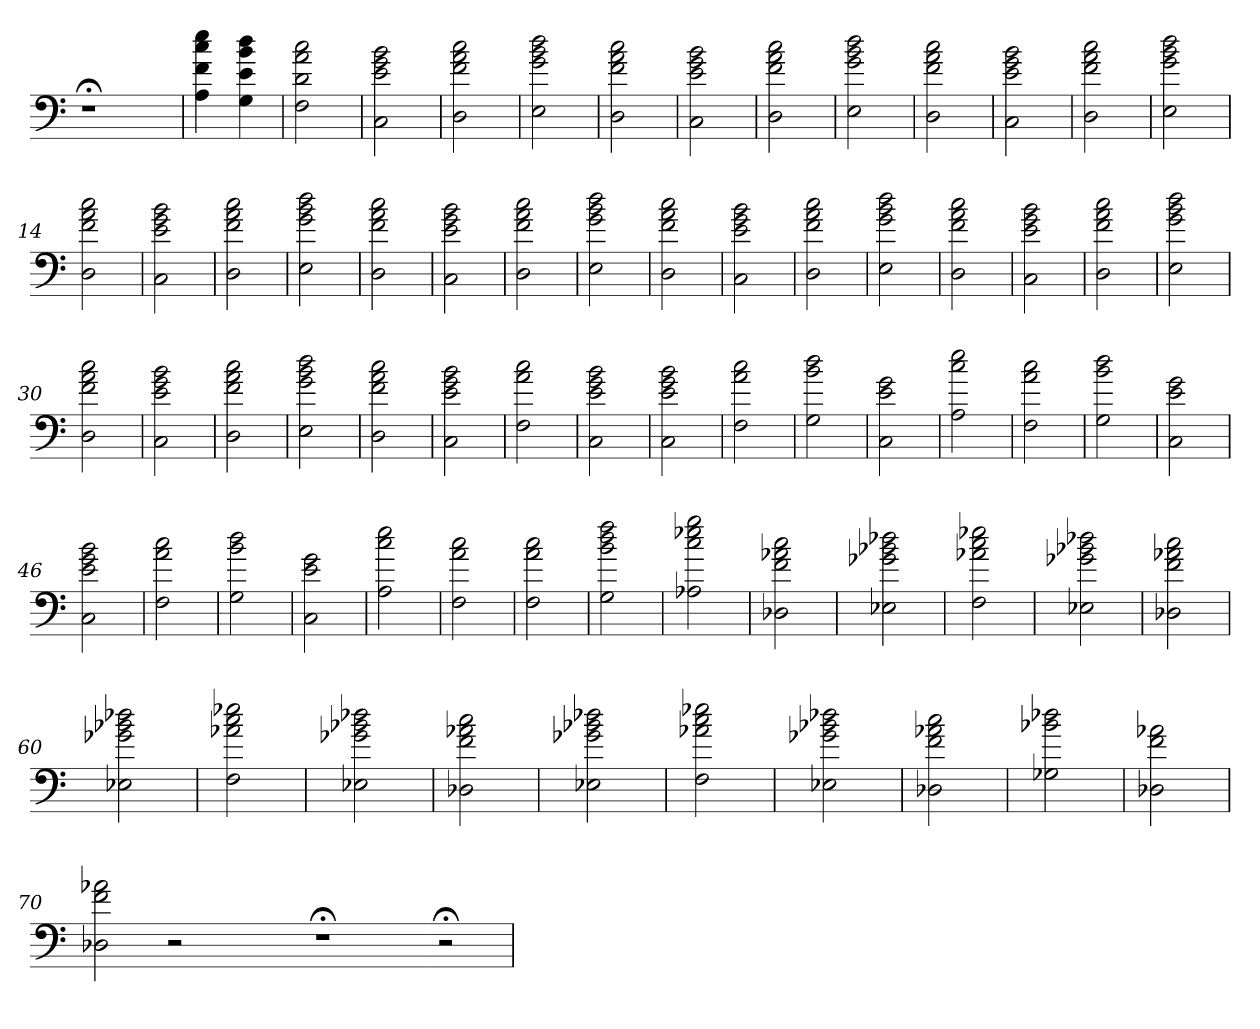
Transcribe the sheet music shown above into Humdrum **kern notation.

**kern
*part1
*staff1
=
1r;<
=1
4A 4f 4cc 4ee
4G 4e 4b 4dd
=2
2F 2d 2a 2cc
=3
2C 2e 2g 2b
=4
2D 2f 2a 2cc
=5
2E 2g 2b 2dd
=6
2D 2f 2a 2cc
=7
2C 2e 2g 2b
=8
2D 2f 2a 2cc
=9
2E 2g 2b 2dd
=10
2D 2f 2a 2cc
=11
2C 2e 2g 2b
=12
2D 2f 2a 2cc
=13
2E 2g 2b 2dd
=14
2D 2f 2a 2cc
=15
2C 2e 2g 2b
=16
2D 2f 2a 2cc
=17
2E 2g 2b 2dd
=18
2D 2f 2a 2cc
=19
2C 2e 2g 2b
=20
2D 2f 2a 2cc
=21
2E 2g 2b 2dd
=22
2D 2f 2a 2cc
=23
2C 2e 2g 2b
=24
2D 2f 2a 2cc
=25
2E 2g 2b 2dd
=26
2D 2f 2a 2cc
=27
2C 2e 2g 2b
=28
2D 2f 2a 2cc
=29
2E 2g 2b 2dd
=30
2D 2f 2a 2cc
=31
2C 2e 2g 2b
=32
2D 2f 2a 2cc
=33
2E 2g 2b 2dd
=34
2D 2f 2a 2cc
=35
2C 2e 2g 2b
=36
2F 2a 2cc
=37
2C 2e 2g 2b
=38
2C 2e 2g 2b
=39
2F 2a 2cc
=40
2G 2b 2dd
=41
2C 2e 2g
=42
2A 2cc 2ee
=43
2F 2a 2cc
=44
2G 2b 2dd
=45
2C 2e 2g
=46
2C 2e 2g 2b
=47
2F 2a 2cc
=48
2G 2b 2dd
=49
2C 2e 2g
=50
2A 2cc 2ee
=51
2F 2a 2cc
=52
2F 2a 2cc
=53
2G 2b 2dd 2ff
=54
2A-X 2cc 2ee-X 2gg
=55
2D-X 2f 2a-X 2cc
=56
2E-X 2g-X 2b-X 2dd-X
=57
2F 2a-X 2cc 2ee-X
=58
2E-X 2g-X 2b-X 2dd-X
=59
2D-X 2f 2a-X 2cc
=60
2E-X 2g-X 2b-X 2dd-X
=61
2F 2a-X 2cc 2ee-X
=62
2E-X 2g-X 2b-X 2dd-X
=63
2D-X 2f 2a-X 2cc
=64
2E-X 2g-X 2b-X 2dd-X
=65
2F 2a-X 2cc 2ee-X
=66
2E-X 2g-X 2b-X 2dd-X
=67
2D-X 2f 2a-X 2cc
=68
2G-X 2b-X 2dd-X
=69
2D-X 2f 2a-X
=70
2D-X 2f 2a-X
2r
2ryy
1r;<
=71-
2r;<
=
*-
